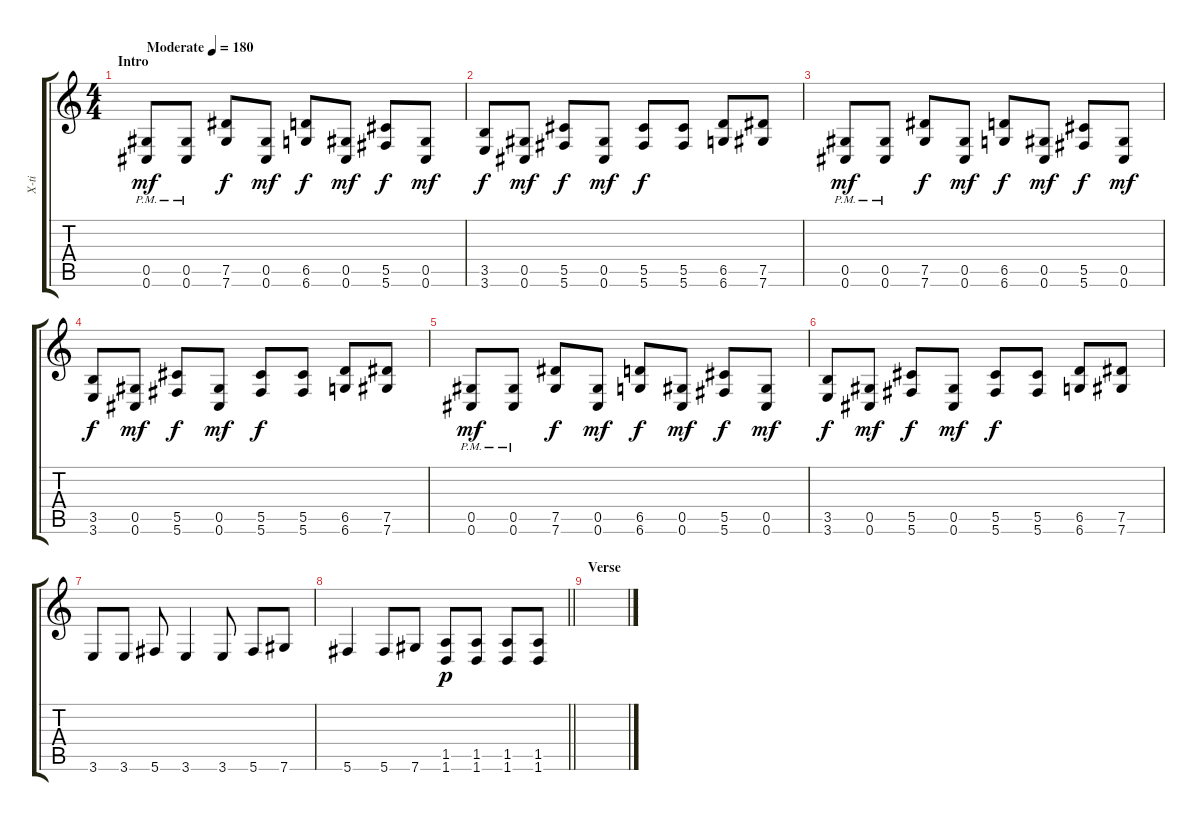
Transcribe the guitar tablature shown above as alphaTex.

\track ("X-ti" "X-ti") {instrument distortionguitar}
\staff {score tabs}
\tuning (Eb4 Bb3 Gb3 Db3 Ab2 Db2) {hide}
\ts (4 4)
\section ("" "Intro")
\tempo (180 "Moderate")
\clef g2
\ks c
(0.5{pm} 0.6{pm}).8{dy mf instrument distortionguitar} (0.5{pm} 0.6{pm}).8 (7.5 7.6).8{dy f} (0.5 0.6).8{dy mf} (6.5 6.6).8{dy f} (0.5 0.6).8{dy mf} (5.5 5.6).8{dy f} (0.5 0.6).8{dy mf} |
(3.5 3.6).8{dy f} (0.5 0.6).8{dy mf} (5.5 5.6).8{dy f} (0.5 0.6).8{dy mf} (5.5 5.6).8{dy f} (5.5 5.6).8 (6.5 6.6).8 (7.5 7.6).8 |
(0.5{pm} 0.6{pm}).8{dy mf} (0.5{pm} 0.6{pm}).8 (7.5 7.6).8{dy f} (0.5 0.6).8{dy mf} (6.5 6.6).8{dy f} (0.5 0.6).8{dy mf} (5.5 5.6).8{dy f} (0.5 0.6).8{dy mf} |
(3.5 3.6).8{dy f} (0.5 0.6).8{dy mf} (5.5 5.6).8{dy f} (0.5 0.6).8{dy mf} (5.5 5.6).8{dy f} (5.5 5.6).8 (6.5 6.6).8 (7.5 7.6).8 |
(0.5{pm} 0.6{pm}).8{dy mf} (0.5{pm} 0.6{pm}).8 (7.5 7.6).8{dy f} (0.5 0.6).8{dy mf} (6.5 6.6).8{dy f} (0.5 0.6).8{dy mf} (5.5 5.6).8{dy f} (0.5 0.6).8{dy mf} |
(3.5 3.6).8{dy f} (0.5 0.6).8{dy mf} (5.5 5.6).8{dy f} (0.5 0.6).8{dy mf} (5.5 5.6).8{dy f} (5.5 5.6).8 (6.5 6.6).8 (7.5 7.6).8 |
3.6.8 3.6.8 5.6.8 3.6.4 3.6.8 5.6.8 7.6.8 |
\barLineRight lightlight
5.6.4 5.6.8 7.6.8 (1.5 1.6).8{dy p} (1.5 1.6).8 (1.5 1.6).8 (1.5 1.6).8 |
\section ("" "Verse")
